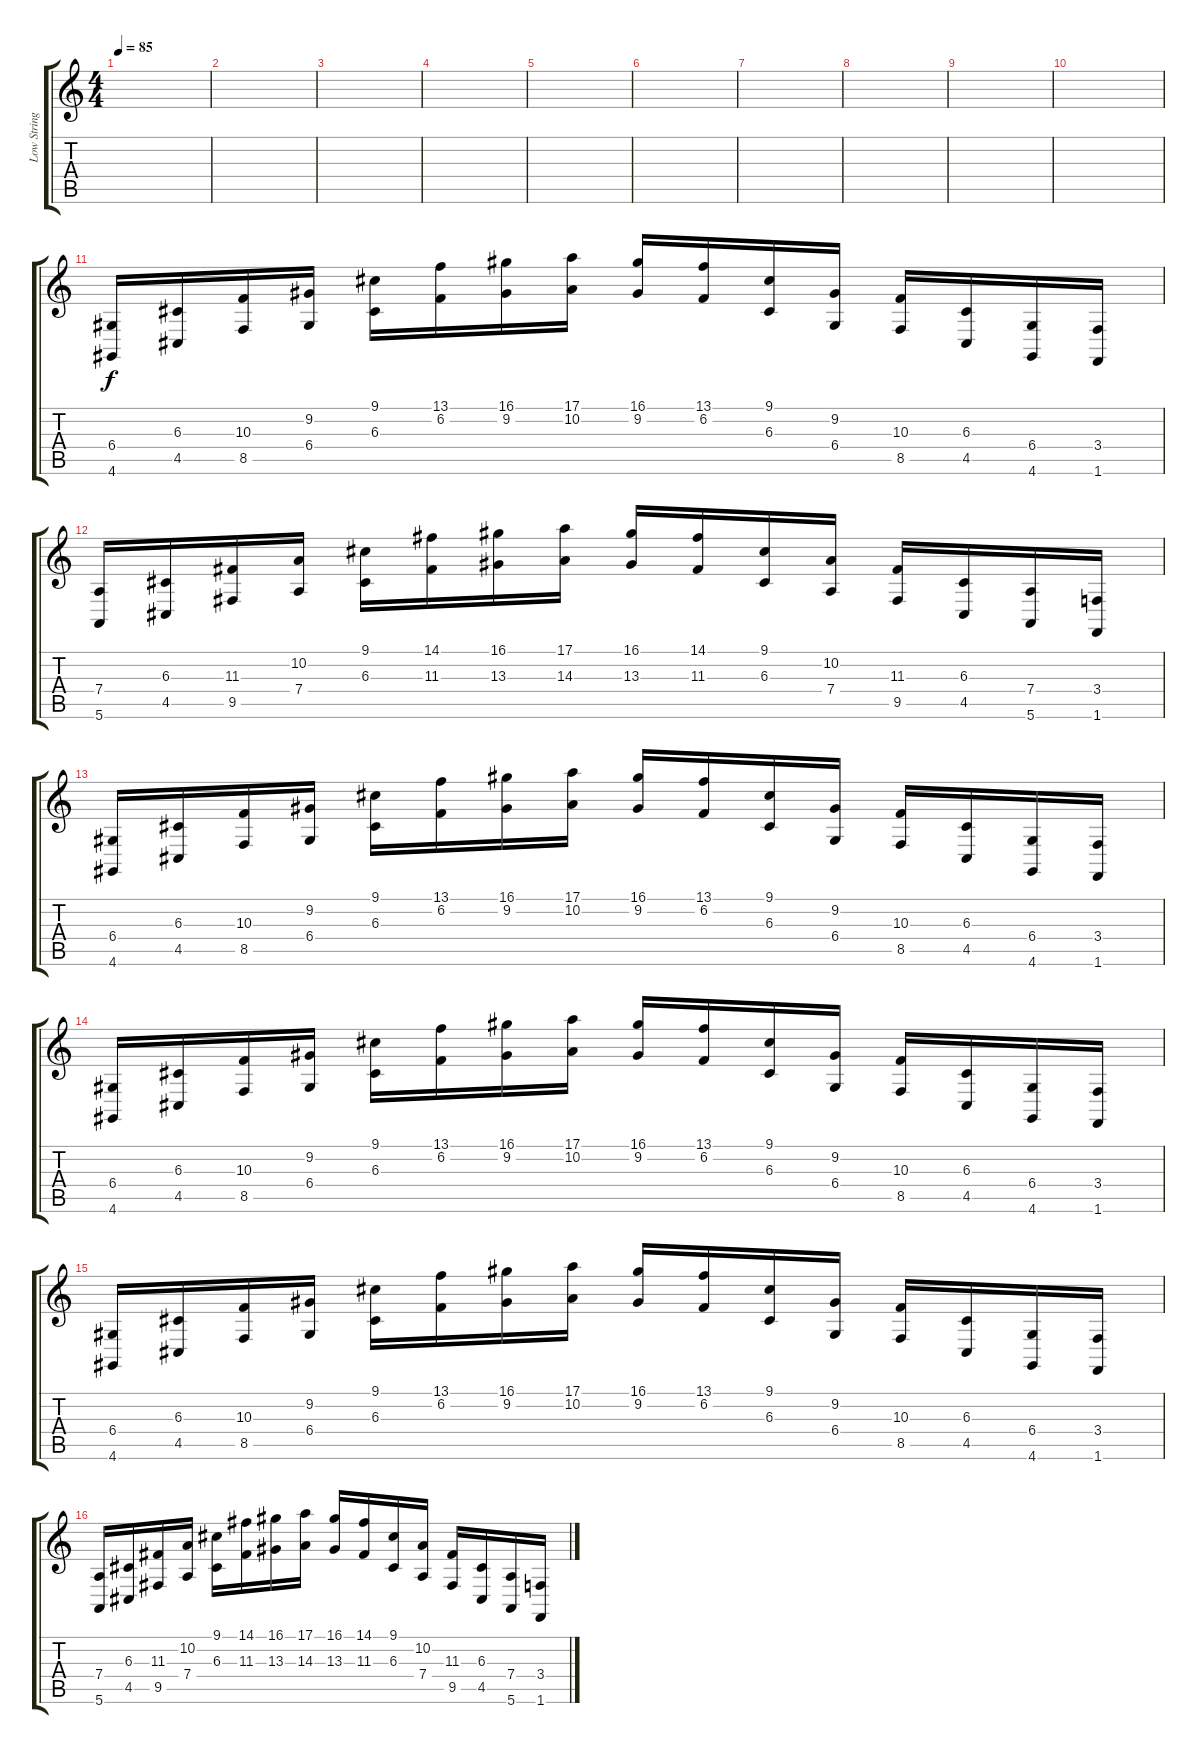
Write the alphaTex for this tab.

\track ("Low Strings 2" "Low String") {instrument stringensemble1}
\staff {score tabs}
\tuning (E4 B3 G3 D3 A2 E2) {hide}
\ts (4 4)
\tempo 85
\clef g2
\ks c
|
|
|
|
|
|
|
|
|
|
(6.4 4.6).16 (6.3 4.5).16 (10.3 8.5).16 (9.2 6.4).16 (9.1 6.3).16 (13.1 6.2).16 (16.1 9.2).16 (17.1 10.2).16 (16.1 9.2).16 (13.1 6.2).16 (9.1 6.3).16 (9.2 6.4).16 (10.3 8.5).16 (6.3 4.5).16 (6.4 4.6).16 (3.4 1.6).16 |
(7.4 5.6).16 (6.3 4.5).16 (11.3 9.5).16 (10.2 7.4).16 (9.1 6.3).16 (14.1 11.3).16 (16.1 13.3).16 (17.1 14.3).16 (16.1 13.3).16 (14.1 11.3).16 (9.1 6.3).16 (10.2 7.4).16 (11.3 9.5).16 (6.3 4.5).16 (7.4 5.6).16 (3.4 1.6).16 |
(6.4 4.6).16 (6.3 4.5).16 (10.3 8.5).16 (9.2 6.4).16 (9.1 6.3).16 (13.1 6.2).16 (16.1 9.2).16 (17.1 10.2).16 (16.1 9.2).16 (13.1 6.2).16 (9.1 6.3).16 (9.2 6.4).16 (10.3 8.5).16 (6.3 4.5).16 (6.4 4.6).16 (3.4 1.6).16 |
(6.4 4.6).16 (6.3 4.5).16 (10.3 8.5).16 (9.2 6.4).16 (9.1 6.3).16 (13.1 6.2).16 (16.1 9.2).16 (17.1 10.2).16 (16.1 9.2).16 (13.1 6.2).16 (9.1 6.3).16 (9.2 6.4).16 (10.3 8.5).16 (6.3 4.5).16 (6.4 4.6).16 (3.4 1.6).16 |
(6.4 4.6).16 (6.3 4.5).16 (10.3 8.5).16 (9.2 6.4).16 (9.1 6.3).16 (13.1 6.2).16 (16.1 9.2).16 (17.1 10.2).16 (16.1 9.2).16 (13.1 6.2).16 (9.1 6.3).16 (9.2 6.4).16 (10.3 8.5).16 (6.3 4.5).16 (6.4 4.6).16 (3.4 1.6).16 |
(7.4 5.6).16 (6.3 4.5).16 (11.3 9.5).16 (10.2 7.4).16 (9.1 6.3).16 (14.1 11.3).16 (16.1 13.3).16 (17.1 14.3).16 (16.1 13.3).16 (14.1 11.3).16 (9.1 6.3).16 (10.2 7.4).16 (11.3 9.5).16 (6.3 4.5).16 (7.4 5.6).16 (3.4 1.6).16
